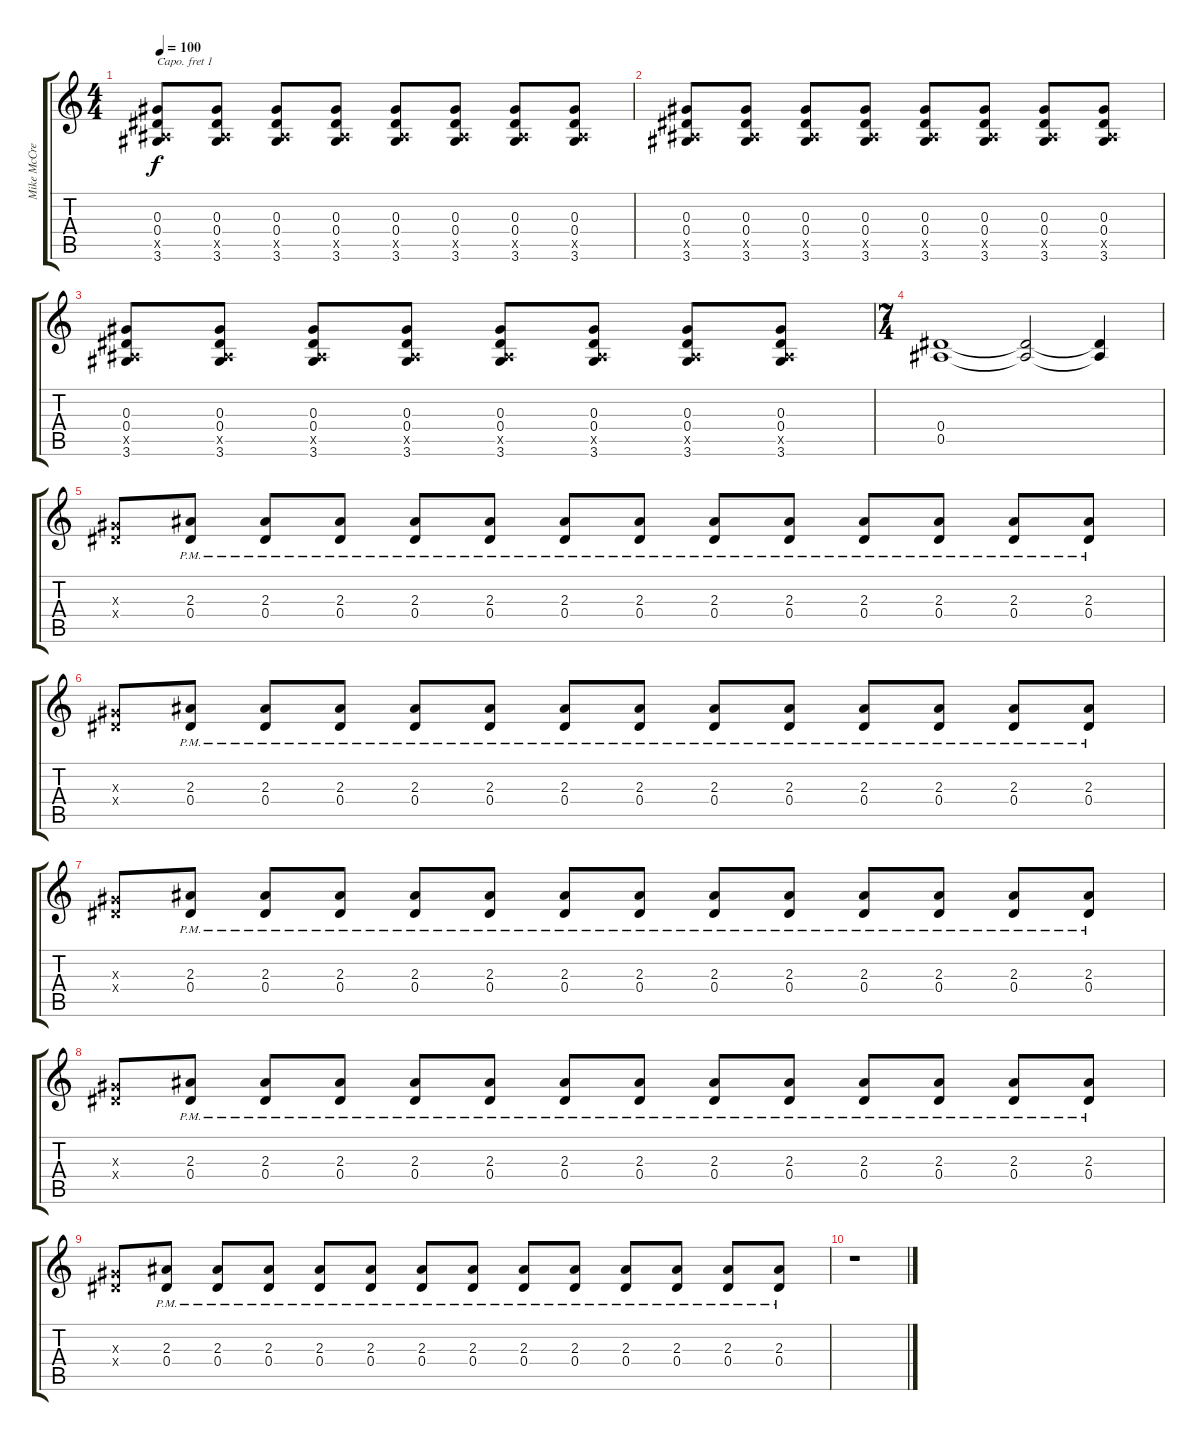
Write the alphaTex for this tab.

\track ("Mike McCready (Lead Gtr.)" "Mike McCre") {instrument overdrivenguitar}
\staff {score tabs}
\capo 1
\tuning (E4 B3 G3 D3 A2 E2) {hide}
\ts (4 4)
\tempo 100
\clef g2
\ks c
(0.3 0.4 0.5{x} 3.6).8{dy f volume 9 instrument electricguitarjazz} (0.3 0.4 0.5{x} 3.6).8{volume 9 instrument electricguitarjazz} (0.3 0.4 0.5{x} 3.6).8{volume 9 instrument electricguitarjazz} (0.3 0.4 0.5{x} 3.6).8{volume 9 instrument electricguitarjazz} (0.3 0.4 0.5{x} 3.6).8{volume 9 instrument electricguitarjazz} (0.3 0.4 0.5{x} 3.6).8{volume 9 instrument electricguitarjazz} (0.3 0.4 0.5{x} 3.6).8{volume 9 instrument electricguitarjazz} (0.3 0.4 0.5{x} 3.6).8{volume 9 instrument electricguitarjazz} |
(0.3 0.4 0.5{x} 3.6).8{volume 9 instrument electricguitarjazz} (0.3 0.4 0.5{x} 3.6).8{volume 9 instrument electricguitarjazz} (0.3 0.4 0.5{x} 3.6).8{volume 9 instrument electricguitarjazz} (0.3 0.4 0.5{x} 3.6).8{volume 9 instrument electricguitarjazz} (0.3 0.4 0.5{x} 3.6).8{volume 9 instrument electricguitarjazz} (0.3 0.4 0.5{x} 3.6).8{volume 9 instrument electricguitarjazz} (0.3 0.4 0.5{x} 3.6).8{volume 9 instrument electricguitarjazz} (0.3 0.4 0.5{x} 3.6).8{volume 9 instrument electricguitarjazz} |
(0.3 0.4 0.5{x} 3.6).8{volume 9 instrument electricguitarjazz} (0.3 0.4 0.5{x} 3.6).8{volume 9 instrument electricguitarjazz} (0.3 0.4 0.5{x} 3.6).8{volume 9 instrument electricguitarjazz} (0.3 0.4 0.5{x} 3.6).8{volume 9 instrument electricguitarjazz} (0.3 0.4 0.5{x} 3.6).8{volume 9 instrument electricguitarjazz} (0.3 0.4 0.5{x} 3.6).8{volume 9 instrument electricguitarjazz} (0.3 0.4 0.5{x} 3.6).8{volume 9 instrument electricguitarjazz} (0.3 0.4 0.5{x} 3.6).8{volume 9 instrument electricguitarjazz} |
\ts (7 4)
(0.4 0.5).1{volume 7 instrument overdrivenguitar} (0.4{t} 0.5{t}).2 (0.4{t} 0.5{t}).4 |
(0.3{x} 0.4{x}).8 (2.3{pm} 0.4{pm}).8 (2.3{pm} 0.4{pm}).8 (2.3{pm} 0.4{pm}).8 (2.3{pm} 0.4{pm}).8 (2.3{pm} 0.4{pm}).8 (2.3{pm} 0.4{pm}).8 (2.3{pm} 0.4{pm}).8 (2.3{pm} 0.4{pm}).8 (2.3{pm} 0.4{pm}).8 (2.3{pm} 0.4{pm}).8 (2.3{pm} 0.4{pm}).8 (2.3{pm} 0.4{pm}).8 (2.3{pm} 0.4{pm}).8 |
(0.3{x} 0.4{x}).8 (2.3{pm} 0.4{pm}).8 (2.3{pm} 0.4{pm}).8 (2.3{pm} 0.4{pm}).8 (2.3{pm} 0.4{pm}).8 (2.3{pm} 0.4{pm}).8 (2.3{pm} 0.4{pm}).8 (2.3{pm} 0.4{pm}).8 (2.3{pm} 0.4{pm}).8 (2.3{pm} 0.4{pm}).8 (2.3{pm} 0.4{pm}).8 (2.3{pm} 0.4{pm}).8 (2.3{pm} 0.4{pm}).8 (2.3{pm} 0.4{pm}).8 |
(0.3{x} 0.4{x}).8 (2.3{pm} 0.4{pm}).8 (2.3{pm} 0.4{pm}).8 (2.3{pm} 0.4{pm}).8 (2.3{pm} 0.4{pm}).8 (2.3{pm} 0.4{pm}).8 (2.3{pm} 0.4{pm}).8 (2.3{pm} 0.4{pm}).8 (2.3{pm} 0.4{pm}).8 (2.3{pm} 0.4{pm}).8 (2.3{pm} 0.4{pm}).8 (2.3{pm} 0.4{pm}).8 (2.3{pm} 0.4{pm}).8 (2.3{pm} 0.4{pm}).8 |
(0.3{x} 0.4{x}).8 (2.3{pm} 0.4{pm}).8 (2.3{pm} 0.4{pm}).8 (2.3{pm} 0.4{pm}).8 (2.3{pm} 0.4{pm}).8 (2.3{pm} 0.4{pm}).8 (2.3{pm} 0.4{pm}).8 (2.3{pm} 0.4{pm}).8 (2.3{pm} 0.4{pm}).8 (2.3{pm} 0.4{pm}).8 (2.3{pm} 0.4{pm}).8 (2.3{pm} 0.4{pm}).8 (2.3{pm} 0.4{pm}).8 (2.3{pm} 0.4{pm}).8 |
(0.3{x} 0.4{x}).8 (2.3{pm} 0.4{pm}).8 (2.3{pm} 0.4{pm}).8 (2.3{pm} 0.4{pm}).8 (2.3{pm} 0.4{pm}).8 (2.3{pm} 0.4{pm}).8 (2.3{pm} 0.4{pm}).8 (2.3{pm} 0.4{pm}).8 (2.3{pm} 0.4{pm}).8 (2.3{pm} 0.4{pm}).8 (2.3{pm} 0.4{pm}).8 (2.3{pm} 0.4{pm}).8 (2.3{pm} 0.4{pm}).8 (2.3{pm} 0.4{pm}).8 |
r.1
